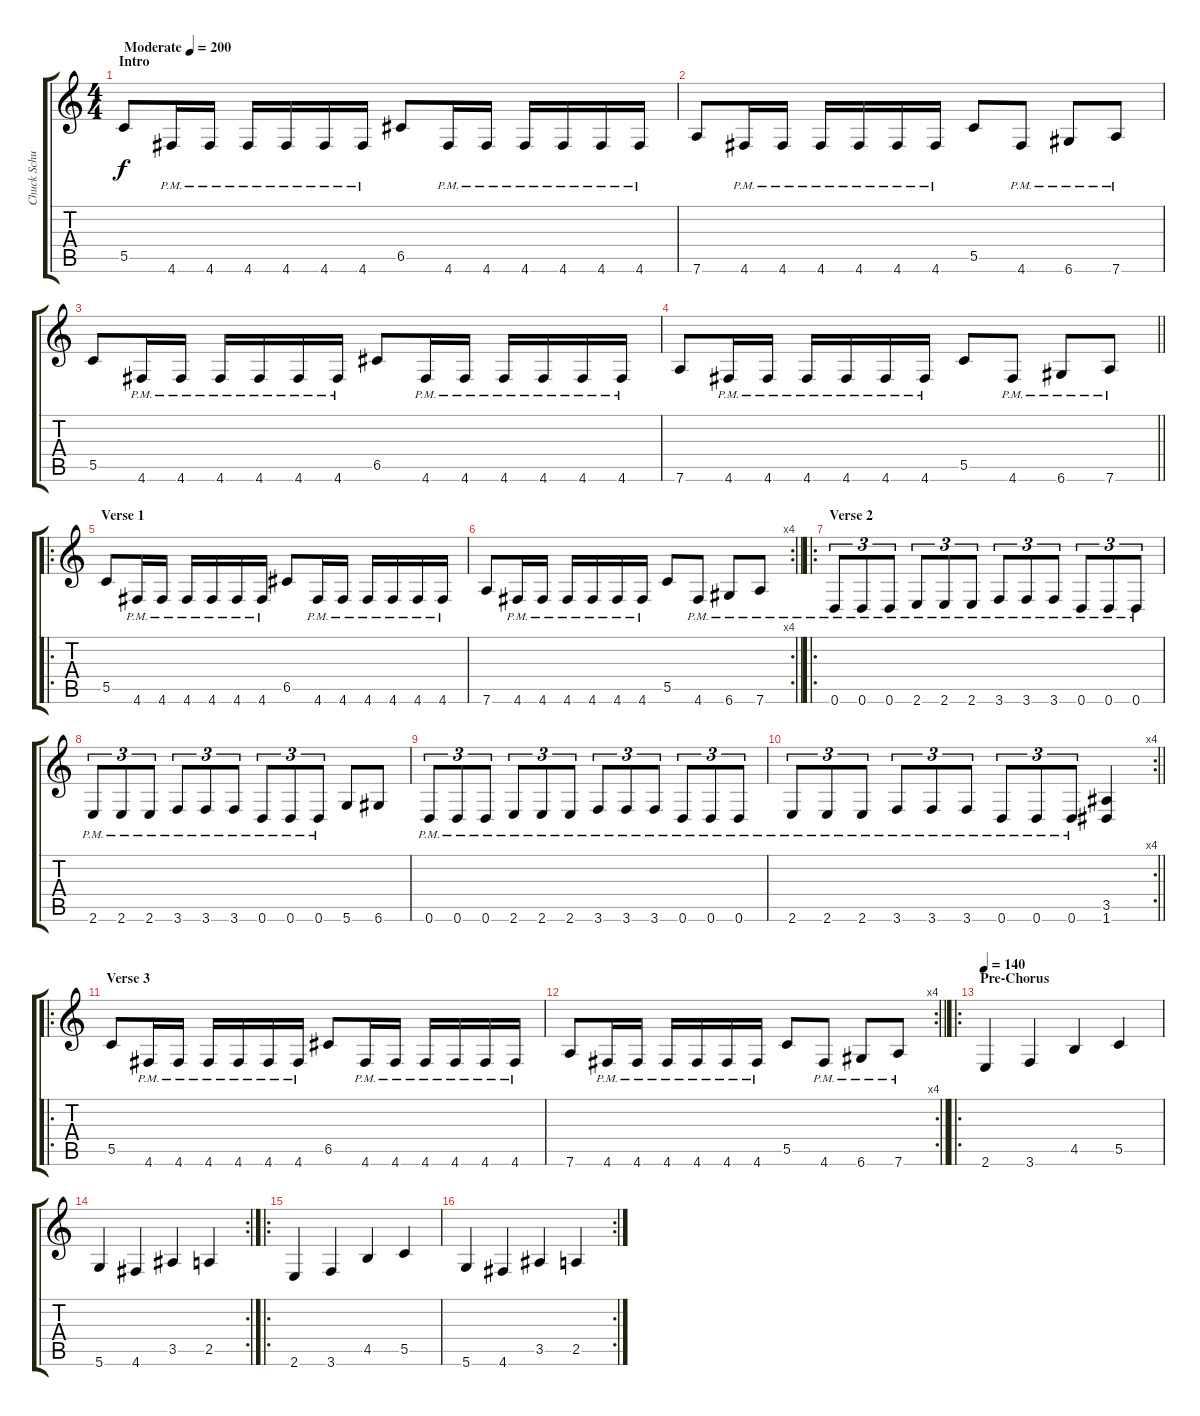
\track ("Chuck Schuldiner" "Chuck Schu") {instrument distortionguitar}
\staff {score tabs}
\tuning (D4 A3 F3 C3 G2 D2) {hide}
\ts (4 4)
\section ("" "Intro")
\tempo (200 "Moderate")
\clef g2
\ks c
5.5.8{dy f instrument distortionguitar} 4.6{pm}.16 4.6{pm}.16 4.6{pm}.16 4.6{pm}.16 4.6{pm}.16 4.6{pm}.16 6.5.8 4.6{pm}.16 4.6{pm}.16 4.6{pm}.16 4.6{pm}.16 4.6{pm}.16 4.6{pm}.16 |
7.6.8 4.6{pm}.16 4.6{pm}.16 4.6{pm}.16 4.6{pm}.16 4.6{pm}.16 4.6{pm}.16 5.5.8 4.6{pm}.8 6.6{pm}.8 7.6{pm}.8 |
5.5.8 4.6{pm}.16 4.6{pm}.16 4.6{pm}.16 4.6{pm}.16 4.6{pm}.16 4.6{pm}.16 6.5.8 4.6{pm}.16 4.6{pm}.16 4.6{pm}.16 4.6{pm}.16 4.6{pm}.16 4.6{pm}.16 |
\barLineRight lightlight
7.6.8 4.6{pm}.16 4.6{pm}.16 4.6{pm}.16 4.6{pm}.16 4.6{pm}.16 4.6{pm}.16 5.5.8 4.6{pm}.8 6.6{pm}.8 7.6{pm}.8 |
\ro
\section ("" "Verse 1")
5.5.8 4.6{pm}.16 4.6{pm}.16 4.6{pm}.16 4.6{pm}.16 4.6{pm}.16 4.6{pm}.16 6.5.8 4.6{pm}.16 4.6{pm}.16 4.6{pm}.16 4.6{pm}.16 4.6{pm}.16 4.6{pm}.16 |
\rc 4
\barLineRight lightlight
7.6.8 4.6{pm}.16 4.6{pm}.16 4.6{pm}.16 4.6{pm}.16 4.6{pm}.16 4.6{pm}.16 5.5.8 4.6{pm}.8 6.6{pm}.8 7.6{pm}.8 |
\ro
\section ("" "Verse 2")
0.6{pm}.8{tu (3 2)} 0.6{pm}.8{tu (3 2)} 0.6{pm}.8{tu (3 2)} 2.6{pm}.8{tu (3 2)} 2.6{pm}.8{tu (3 2)} 2.6{pm}.8{tu (3 2)} 3.6{pm}.8{tu (3 2)} 3.6{pm}.8{tu (3 2)} 3.6{pm}.8{tu (3 2)} 0.6{pm}.8{tu (3 2)} 0.6{pm}.8{tu (3 2)} 0.6{pm}.8{tu (3 2)} |
2.6{pm}.8{tu (3 2)} 2.6{pm}.8{tu (3 2)} 2.6{pm}.8{tu (3 2)} 3.6{pm}.8{tu (3 2)} 3.6{pm}.8{tu (3 2)} 3.6{pm}.8{tu (3 2)} 0.6{pm}.8{tu (3 2)} 0.6{pm}.8{tu (3 2)} 0.6{pm}.8{tu (3 2)} 5.6.8 6.6.8 |
0.6{pm}.8{tu (3 2)} 0.6{pm}.8{tu (3 2)} 0.6{pm}.8{tu (3 2)} 2.6{pm}.8{tu (3 2)} 2.6{pm}.8{tu (3 2)} 2.6{pm}.8{tu (3 2)} 3.6{pm}.8{tu (3 2)} 3.6{pm}.8{tu (3 2)} 3.6{pm}.8{tu (3 2)} 0.6{pm}.8{tu (3 2)} 0.6{pm}.8{tu (3 2)} 0.6{pm}.8{tu (3 2)} |
\rc 4
\barLineRight lightlight
2.6{pm}.8{tu (3 2)} 2.6{pm}.8{tu (3 2)} 2.6{pm}.8{tu (3 2)} 3.6{pm}.8{tu (3 2)} 3.6{pm}.8{tu (3 2)} 3.6{pm}.8{tu (3 2)} 0.6{pm}.8{tu (3 2)} 0.6{pm}.8{tu (3 2)} 0.6{pm}.8{tu (3 2)} (3.5 1.6).4 |
\ro
\section ("" "Verse 3")
5.5.8 4.6{pm}.16 4.6{pm}.16 4.6{pm}.16 4.6{pm}.16 4.6{pm}.16 4.6{pm}.16 6.5.8 4.6{pm}.16 4.6{pm}.16 4.6{pm}.16 4.6{pm}.16 4.6{pm}.16 4.6{pm}.16 |
\rc 4
\barLineRight lightlight
7.6.8 4.6{pm}.16 4.6{pm}.16 4.6{pm}.16 4.6{pm}.16 4.6{pm}.16 4.6{pm}.16 5.5.8 4.6{pm}.8 6.6{pm}.8 7.6{pm}.8 |
\ro
\section ("" "Pre-Chorus")
\tempo 140
2.6.4 3.6.4 4.5.4 5.5.4 |
\rc 2
5.6.4 4.6.4 3.5.4 2.5.4 |
\ro
2.6.4 3.6.4 4.5.4 5.5.4 |
\rc 2
5.6.4 4.6.4 3.5.4 2.5.4
